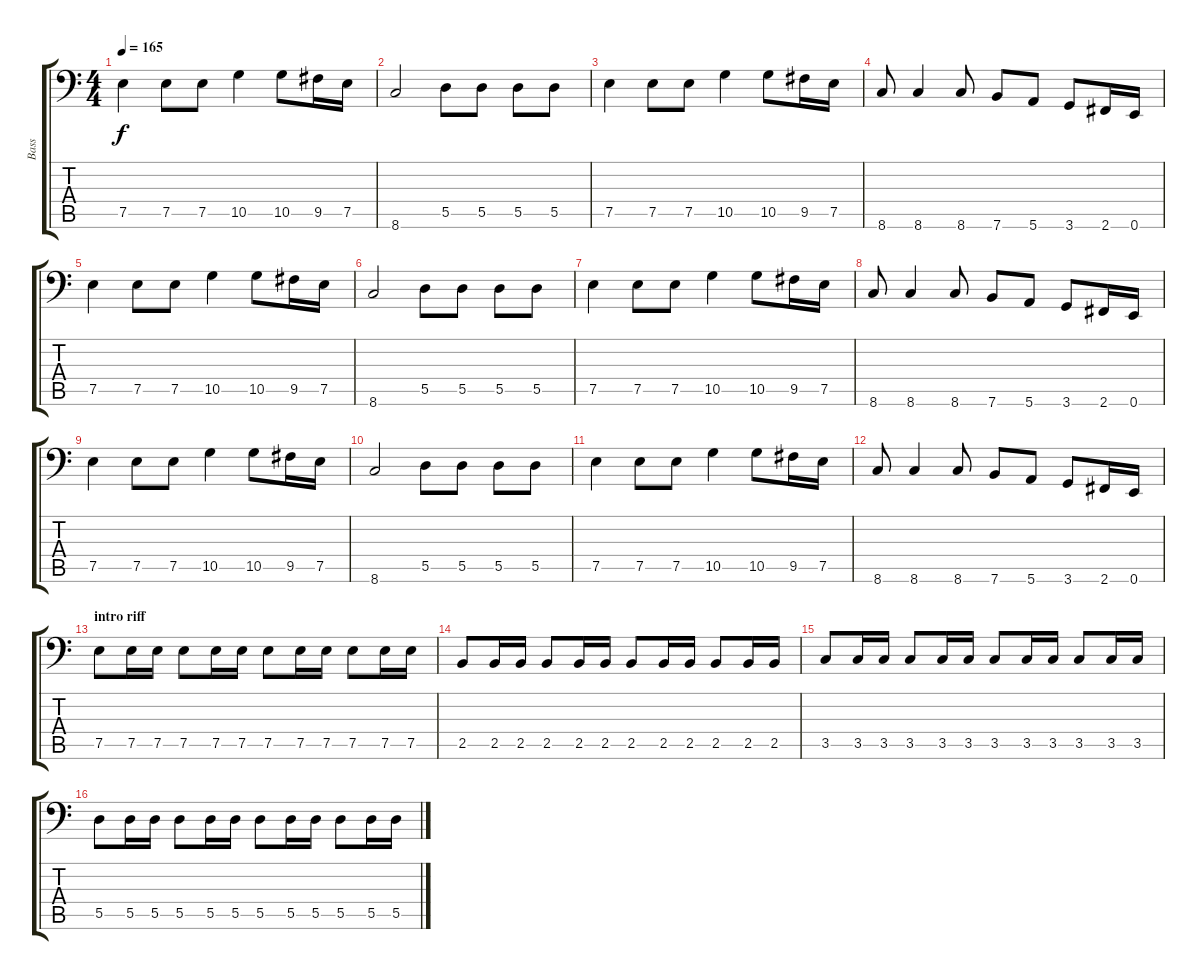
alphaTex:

\track ("Bass" "Bass") {instrument electricbassfinger}
\staff {score tabs}
\tuning (E3 B2 G2 D2 A1 E1) {hide}
\ts (4 4)
\tempo 165
\clef f4
\ks c
7.5.4{dy f} 7.5.8 7.5.8 10.5.4 10.5.8 9.5.16 7.5.16 |
8.6.2 5.5.8 5.5.8 5.5.8 5.5.8 |
7.5.4 7.5.8 7.5.8 10.5.4 10.5.8 9.5.16 7.5.16 |
8.6.8 8.6.4 8.6.8 7.6.8 5.6.8 3.6.8 2.6.16 0.6.16 |
7.5.4 7.5.8 7.5.8 10.5.4 10.5.8 9.5.16 7.5.16 |
8.6.2 5.5.8 5.5.8 5.5.8 5.5.8 |
7.5.4 7.5.8 7.5.8 10.5.4 10.5.8 9.5.16 7.5.16 |
8.6.8 8.6.4 8.6.8 7.6.8 5.6.8 3.6.8 2.6.16 0.6.16 |
7.5.4 7.5.8 7.5.8 10.5.4 10.5.8 9.5.16 7.5.16 |
8.6.2 5.5.8 5.5.8 5.5.8 5.5.8 |
7.5.4 7.5.8 7.5.8 10.5.4 10.5.8 9.5.16 7.5.16 |
8.6.8 8.6.4 8.6.8 7.6.8 5.6.8 3.6.8 2.6.16 0.6.16 |
\section ("" "intro riff")
7.5.8 7.5.16 7.5.16 7.5.8 7.5.16 7.5.16 7.5.8 7.5.16 7.5.16 7.5.8 7.5.16 7.5.16 |
2.5.8 2.5.16 2.5.16 2.5.8 2.5.16 2.5.16 2.5.8 2.5.16 2.5.16 2.5.8 2.5.16 2.5.16 |
3.5.8 3.5.16 3.5.16 3.5.8 3.5.16 3.5.16 3.5.8 3.5.16 3.5.16 3.5.8 3.5.16 3.5.16 |
5.5.8 5.5.16 5.5.16 5.5.8 5.5.16 5.5.16 5.5.8 5.5.16 5.5.16 5.5.8 5.5.16 5.5.16
